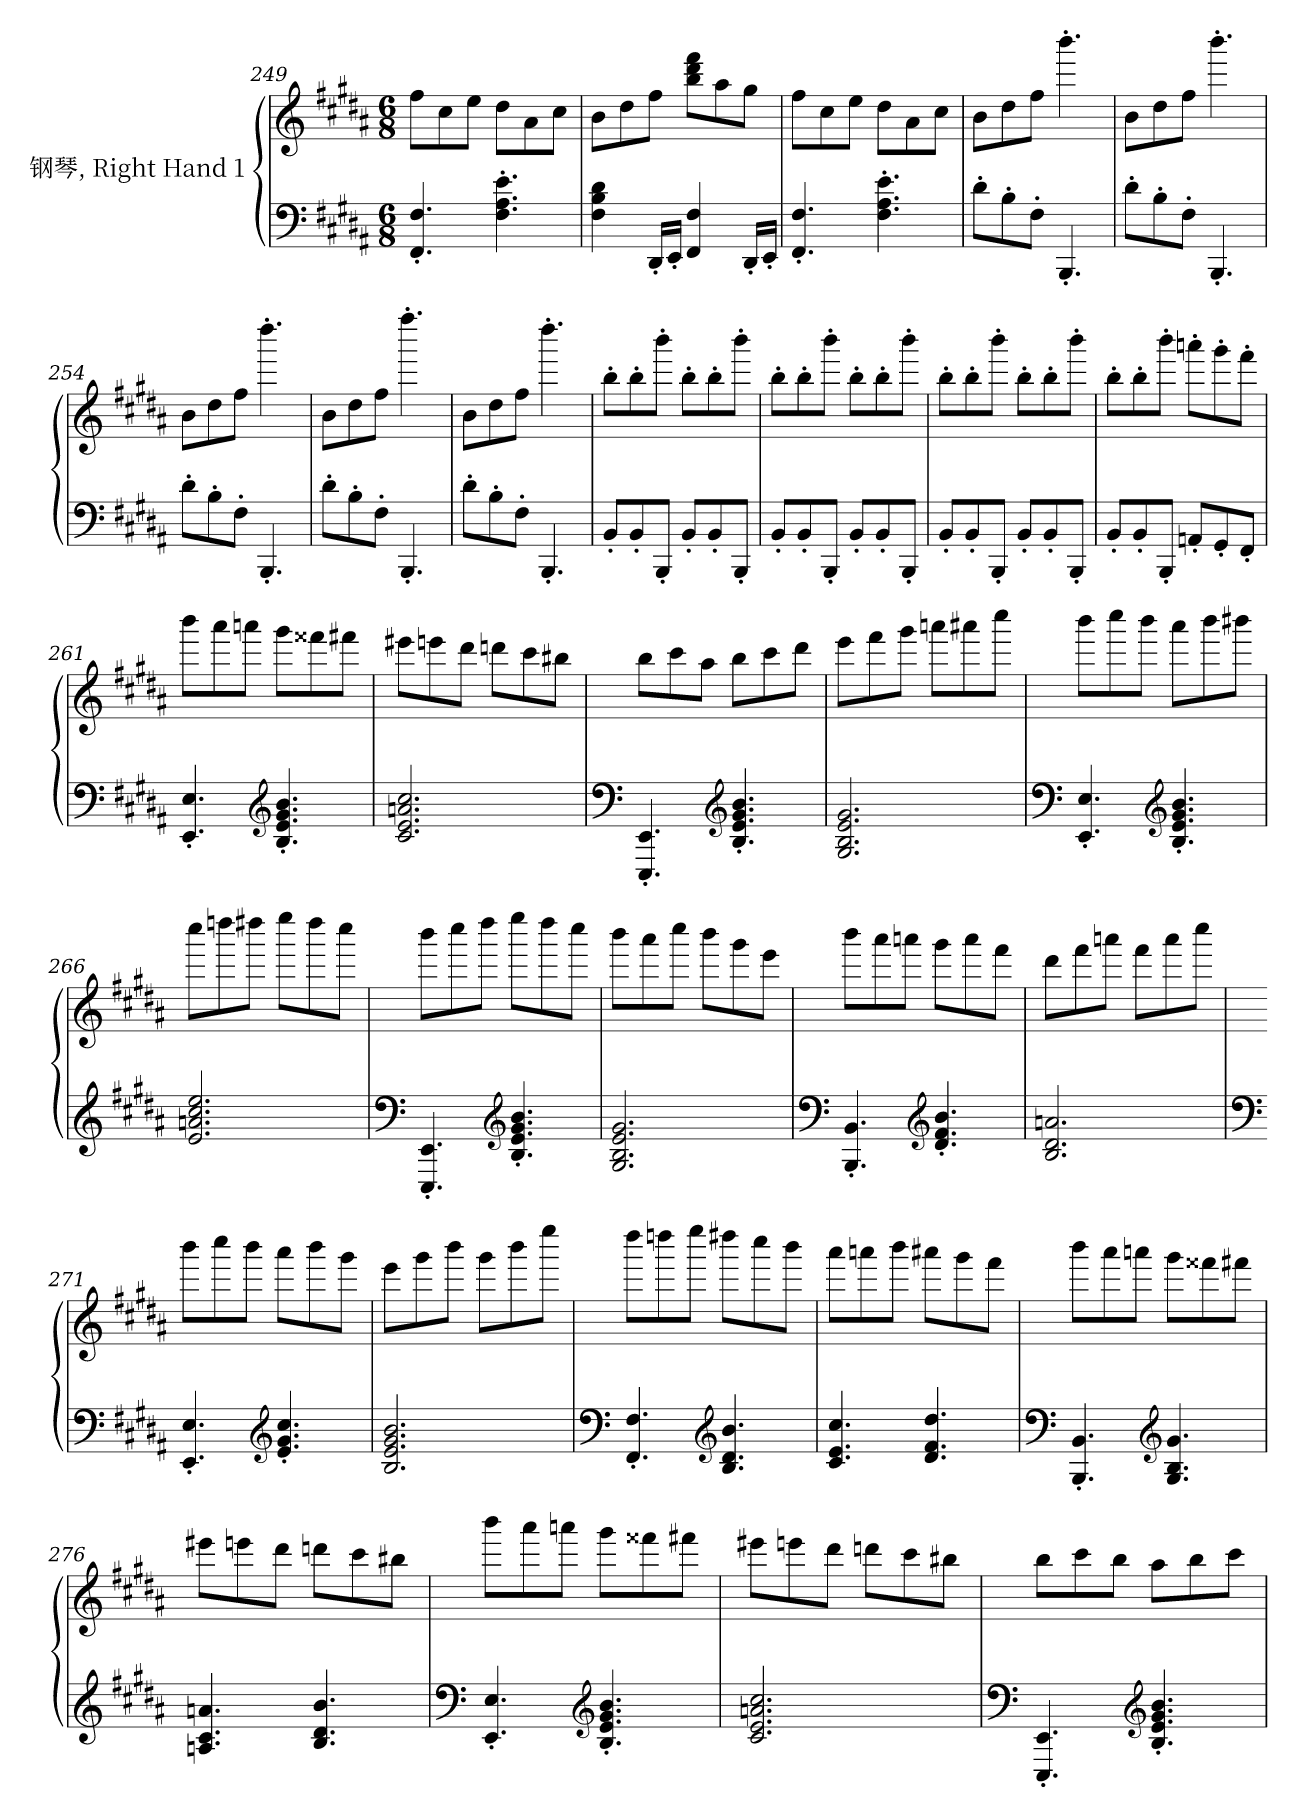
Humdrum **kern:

**kern	**kern
*part1	*part1
*staff2	*staff1
*I"钢琴, Right Hand 1	*
!!LO:LB:g=z
*clefF4	*clefG2
*k[f#c#g#d#a#]	*k[f#c#g#d#a#]
*M6/8	*M6/8
=249	=249
4.FF#/' 4.F#/'	8ff#\L
.	8cc#\
.	8ee\J
4.F#\' 4.A#\' 4.e\'	8dd#\L
.	8a#\
.	8cc#\J
=250	=250
4F#\ 4B\ 4d#\	8b\L
.	8dd#\
16DD#'/LL	8ff#\J
16EE'/JJ	.
4FF#/ 4F#/	8bb\ 8ddd#\ 8fff#\L
.	8aa#\
16DD#'/LL	8gg#\J
16EE'/JJ	.
=251	=251
4.FF#/' 4.F#/'	8ff#\L
.	8cc#\
.	8ee\J
4.F#\' 4.A#\' 4.e\'	8dd#\L
.	8a#\
.	8cc#\J
=252	=252
8d#'\L	8b\L
8B'\	8dd#\
8F#'\J	8ff#\J
4.BBB'/	4.bbb'\
=253	=253
8d#'\L	8b\L
8B'\	8dd#\
8F#'\J	8ff#\J
4.BBB'/	4.bbb'\
=254	=254
8d#'\L	8b\L
8B'\	8dd#\
8F#'\J	8ff#\J
4.BBB'/	4.dddd#'\
!!LO:LB:g=z
=255	=255
8d#'\L	8b\L
8B'\	8dd#\
8F#'\J	8ff#\J
4.BBB'/	4.ffff#'\
=256	=256
8d#'\L	8b\L
8B'\	8dd#\
8F#'\J	8ff#\J
4.BBB'/	4.dddd#'\
=257	=257
8BB'/L	8bb'\L
8BB'/	8bb'\
8BBB'/J	8bbb'\J
8BB'/L	8bb'\L
8BB'/	8bb'\
8BBB'/J	8bbb'\J
=258	=258
8BB'/L	8bb'\L
8BB'/	8bb'\
8BBB'/J	8bbb'\J
8BB'/L	8bb'\L
8BB'/	8bb'\
8BBB'/J	8bbb'\J
=259	=259
8BB'/L	8bb'\L
8BB'/	8bb'\
8BBB'/J	8bbb'\J
8BB'/L	8bb'\L
8BB'/	8bb'\
8BBB'/J	8bbb'\J
!!LO:PB:g=z
=260	=260
8BB'/L	8bb'\L
8BB'/	8bb'\
8BBB'/J	8bbb'\J
8AAn'/L	8aaan'\L
8GG#'/	8ggg#'\
8FF#'/J	8fff#'\J
=261	=261
4.EE/' 4.E/'	8bbb\L
.	8aaa#\
.	8aaan\J
*clefG2	*
4.B/' 4.e/' 4.g#/' 4.b/'	8ggg#\L
.	8fff##X\
.	8fff#X\J
=262	=262
2.c#/ 2.e/ 2.an/ 2.cc#/	8eee#X\L
.	8eeen\
.	8ddd#\J
.	8dddn\L
.	8ccc#\
.	8bb#X\J
=263	=263
*clefF4	*
4.EEE/' 4.EE/'	8bb\L
.	8ccc#\
.	8aa#\J
*clefG2	*
4.B/' 4.e/' 4.g#/' 4.b/'	8bb\L
.	8ccc#\
.	8ddd#\J
!!LO:LB:g=z
=264	=264
2.G#/ 2.B/ 2.e/ 2.g#/	8eee\L
.	8fff#\
.	8ggg#\J
.	8aaan\L
.	8aaa#X\
.	8cccc#\J
=265	=265
*clefF4	*
4.EE/' 4.E/'	8bbb\L
.	8cccc#\
.	8bbb\J
*clefG2	*
4.B/' 4.e/' 4.g#/' 4.b/'	8aaa#\L
.	8bbb\
.	8bbb#X\J
=266	=266
2.e/ 2.an/ 2.cc#/ 2.ee/	8cccc#\L
.	8ddddn\
.	8dddd#X\J
.	8eeee\L
.	8dddd#\
.	8cccc#\J
=267	=267
*clefF4	*
4.EEE/' 4.EE/'	8bbb\L
.	8cccc#\
.	8dddd#\J
*clefG2	*
4.B/' 4.e/' 4.g#/' 4.b/'	8eeee\L
.	8dddd#\
.	8cccc#\J
!!LO:LB:g=z
=268	=268
2.G#/ 2.B/ 2.e/ 2.g#/	8bbb\L
.	8aaa#\
.	8cccc#\J
.	8bbb\L
.	8ggg#\
.	8eee\J
=269	=269
*clefF4	*
4.BBB/' 4.BB/'	8bbb\L
.	8aaa#\
.	8aaan\J
*clefG2	*
4.d#/' 4.f#/' 4.b/'	8ggg#\L
.	8aaa\
.	8fff#\J
=270	=270
2.B/ 2.d#/ 2.an/	8ddd#\L
.	8fff#\
.	8aaan\J
.	8fff#\L
.	8aaa\
.	8cccc#\J
=271	=271
*clefF4	*
4.EE/' 4.E/'	8bbb\L
.	8cccc#\
.	8bbb\J
*clefG2	*
4.e/' 4.g#/' 4.cc#/'	8aaa#\L
.	8bbb\
.	8ggg#\J
!!LO:LB:g=z
=272	=272
2.B/ 2.e/ 2.g#/ 2.b/	8eee\L
.	8ggg#\
.	8bbb\J
.	8ggg#\L
.	8bbb\
.	8eeee\J
=273	=273
*clefF4	*
4.FF#/' 4.F#/'	8dddd#\L
.	8ddddn\
.	8eeee\J
*clefG2	*
4.B/ 4.d#/ 4.b/	8dddd#X\L
.	8cccc#\
.	8bbb\J
=274	=274
4.c#/ 4.e/ 4.cc#/	8aaa#\L
.	8aaan\
.	8bbb\J
4.d#/ 4.f#/ 4.dd#/	8aaa#X\L
.	8ggg#\
.	8fff#\J
=275	=275
*clefF4	*
4.BBB/' 4.BB/'	8bbb\L
.	8aaa#\
.	8aaan\J
*clefG2	*
4.G#/ 4.B/ 4.g#/	8ggg#\L
.	8fff##X\
.	8fff#X\J
!!LO:LB:g=z
=276	=276
4.An/ 4.c#/ 4.an/	8eee#X\L
.	8eeen\
.	8ddd#\J
4.B/ 4.d#/ 4.b/	8dddn\L
.	8ccc#\
.	8bb#X\J
=277	=277
*clefF4	*
4.EE/' 4.E/'	8bbb\L
.	8aaa#\
.	8aaan\J
*clefG2	*
4.B/' 4.e/' 4.g#/' 4.b/'	8ggg#\L
.	8fff##X\
.	8fff#X\J
=278	=278
2.c#/ 2.e/ 2.an/ 2.cc#/	8eee#X\L
.	8eeen\
.	8ddd#\J
.	8dddn\L
.	8ccc#\
.	8bb#X\J
!!LO:LB:g=z
=279	=279
*clefF4	*
4.EEE/' 4.EE/'	8bb\L
.	8ccc#\
.	8bb\J
*clefG2	*
4.B/' 4.e/' 4.g#/' 4.b/'	8aa#\L
.	8bb\
.	8ccc#\J
=	=
*-	*-
